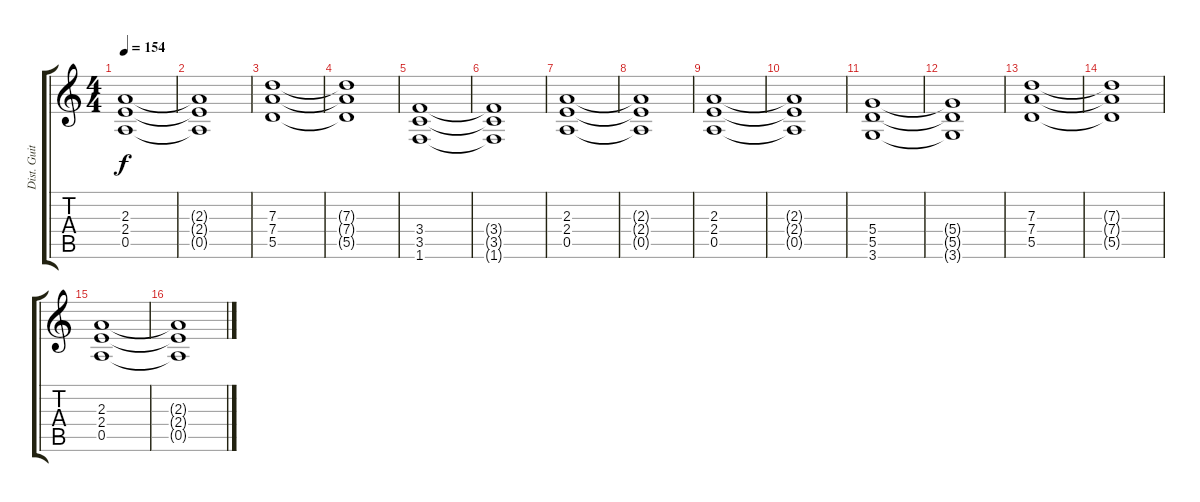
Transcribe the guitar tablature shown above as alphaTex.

\track ("Dist. Guitar 2" "Dist. Guit") {instrument distortionguitar}
\staff {score tabs}
\tuning (E4 B3 G3 D3 A2 E2) {hide}
\ts (4 4)
\tempo 154
\clef g2
\ks c
(2.3 2.4 0.5).1{dy f} |
(2.3{t} 2.4{t} 0.5{t}).1 |
(7.3 7.4 5.5).1 |
(7.3{t} 7.4{t} 5.5{t}).1 |
(3.4 3.5 1.6).1 |
(3.4{t} 3.5{t} 1.6{t}).1 |
(2.3 2.4 0.5).1 |
(2.3{t} 2.4{t} 0.5{t}).1 |
(2.3 2.4 0.5).1 |
(2.3{t} 2.4{t} 0.5{t}).1 |
(5.4 5.5 3.6).1 |
(5.4{t} 5.5{t} 3.6{t}).1 |
(7.3 7.4 5.5).1 |
(7.3{t} 7.4{t} 5.5{t}).1 |
(2.3 2.4 0.5).1 |
(2.3{t} 2.4{t} 0.5{t}).1
